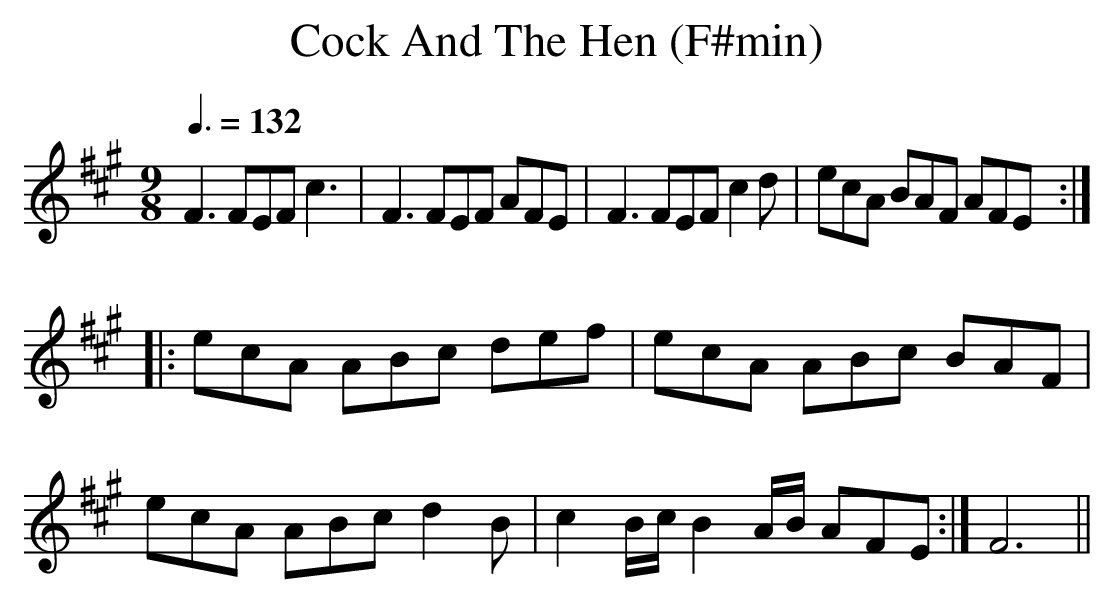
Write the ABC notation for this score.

X:1
T:Cock And The Hen (F#min)
Q:3/8=132
M:9/8
L:1/8
K:F#min
F3 FEF c3|F3 FEF AFE|F3 FEF c2d|ecA BAF AFE:|
|:ecA ABc def|ecA ABc BAF|ecA ABc d2B|c2B/c/ B2A/B/ AFE:|F6||
